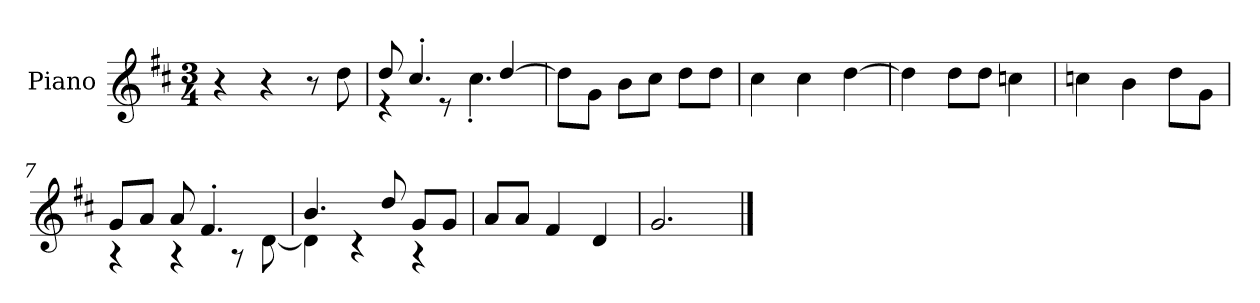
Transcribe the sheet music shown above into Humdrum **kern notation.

**kern
*part1
*staff1
*I"Piano
*I'P-no
*clefG2
*k[f#c#]
*M3/4
*MM174
=1
4r
4r
8r
8dd\
=2
*^
8dd/	4r
4.cc#'/	.
.	8r
.	4.cc#'\
[4dd/	.
*v	*v
=3
8dd\L]
8g\J
8b\L
8cc#\J
8dd\L
8dd\J
=4
4cc#\
4cc#\
[4dd\
=5
4dd\]
8dd\L
8dd\J
4ccn\
=6
4ccn\
4b\
8dd\L
8g\J
=7
*^
8g/L	4r
8a/J	.
8a/	4r
4.f#'/	.
.	8r
.	[8d\
!!LO:LB:g=z	!!
=8	=8
4.b/	4d\]
.	4r
8dd/	.
8g/L	4r
8g/J	.
*v	*v
=9
8a/L
8a/J
4f#/
4d/
=10
2.g/
==
*-
